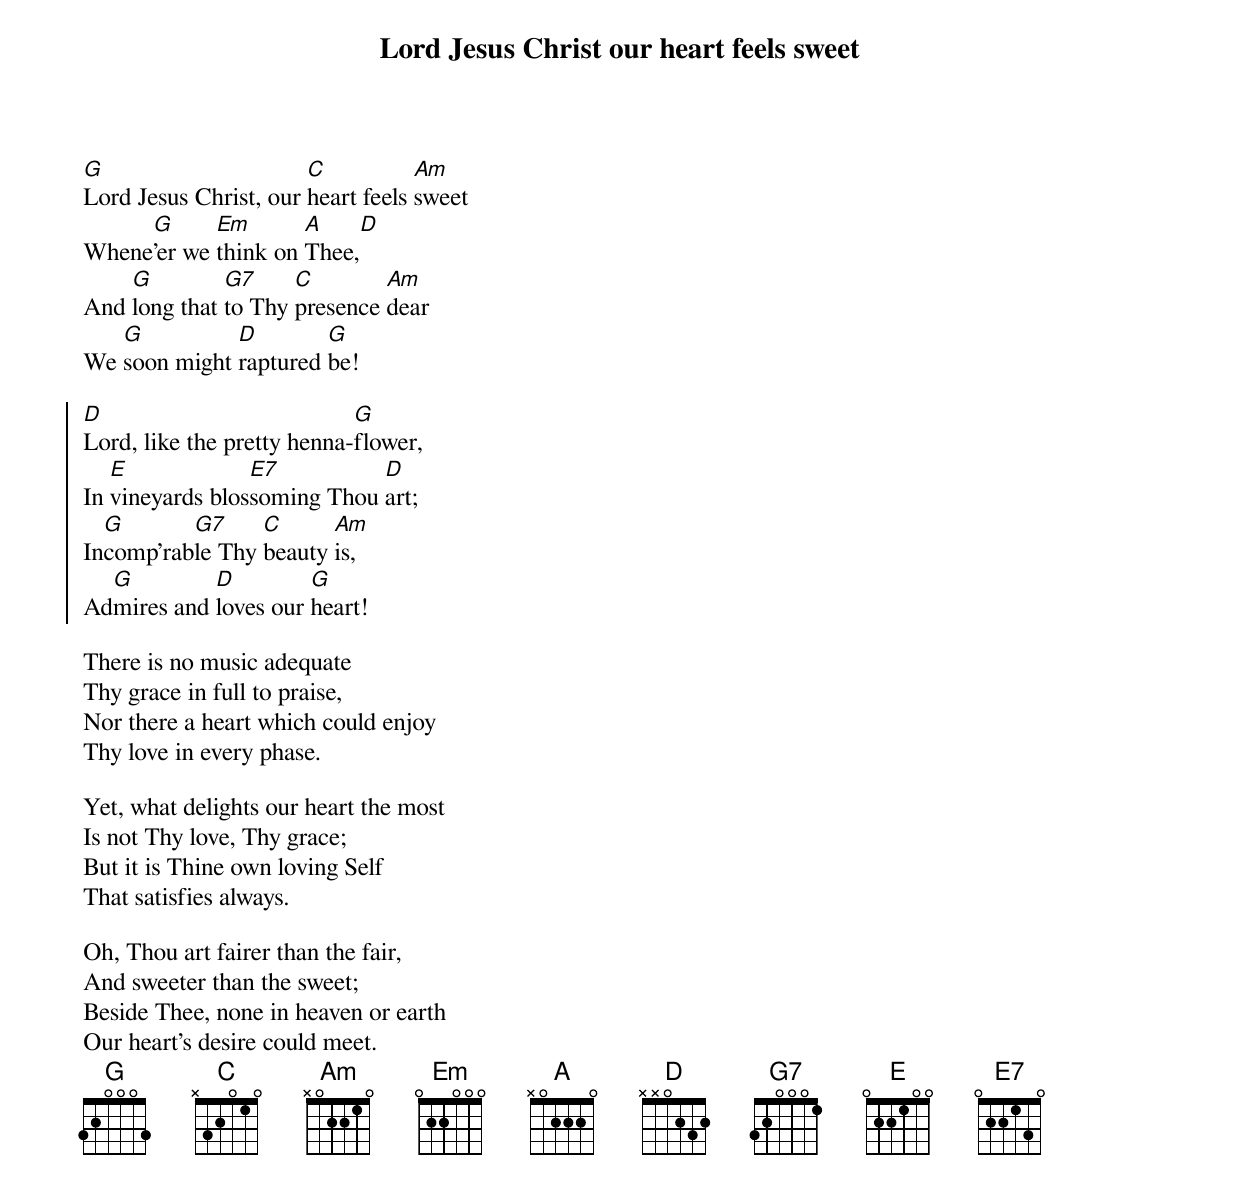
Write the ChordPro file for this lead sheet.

{title: Lord Jesus Christ our heart feels sweet}
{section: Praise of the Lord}
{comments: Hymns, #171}

[G]Lord Jesus Christ, our [C]heart feels [Am]sweet
Whene[G]’er we [Em]think on [A]Thee,[D]
And [G]long that [G7]to Thy [C]presence [Am]dear
We [G]soon might [D]raptured [G]be!

{start_of_chorus}
[D]Lord, like the pretty henna-[G]flower,
In [E]vineyards blos[E7]soming Thou [D]art;
In[G]comp’rab[G7]le Thy [C]beauty [Am]is,
Ad[G]mires and [D]loves our [G]heart!
{end_of_chorus}

There is no music adequate
Thy grace in full to praise,
Nor there a heart which could enjoy
Thy love in every phase.

Yet, what delights our heart the most
Is not Thy love, Thy grace;
But it is Thine own loving Self
That satisfies always.

Oh, Thou art fairer than the fair,
And sweeter than the sweet;
Beside Thee, none in heaven or earth
Our heart’s desire could meet.
